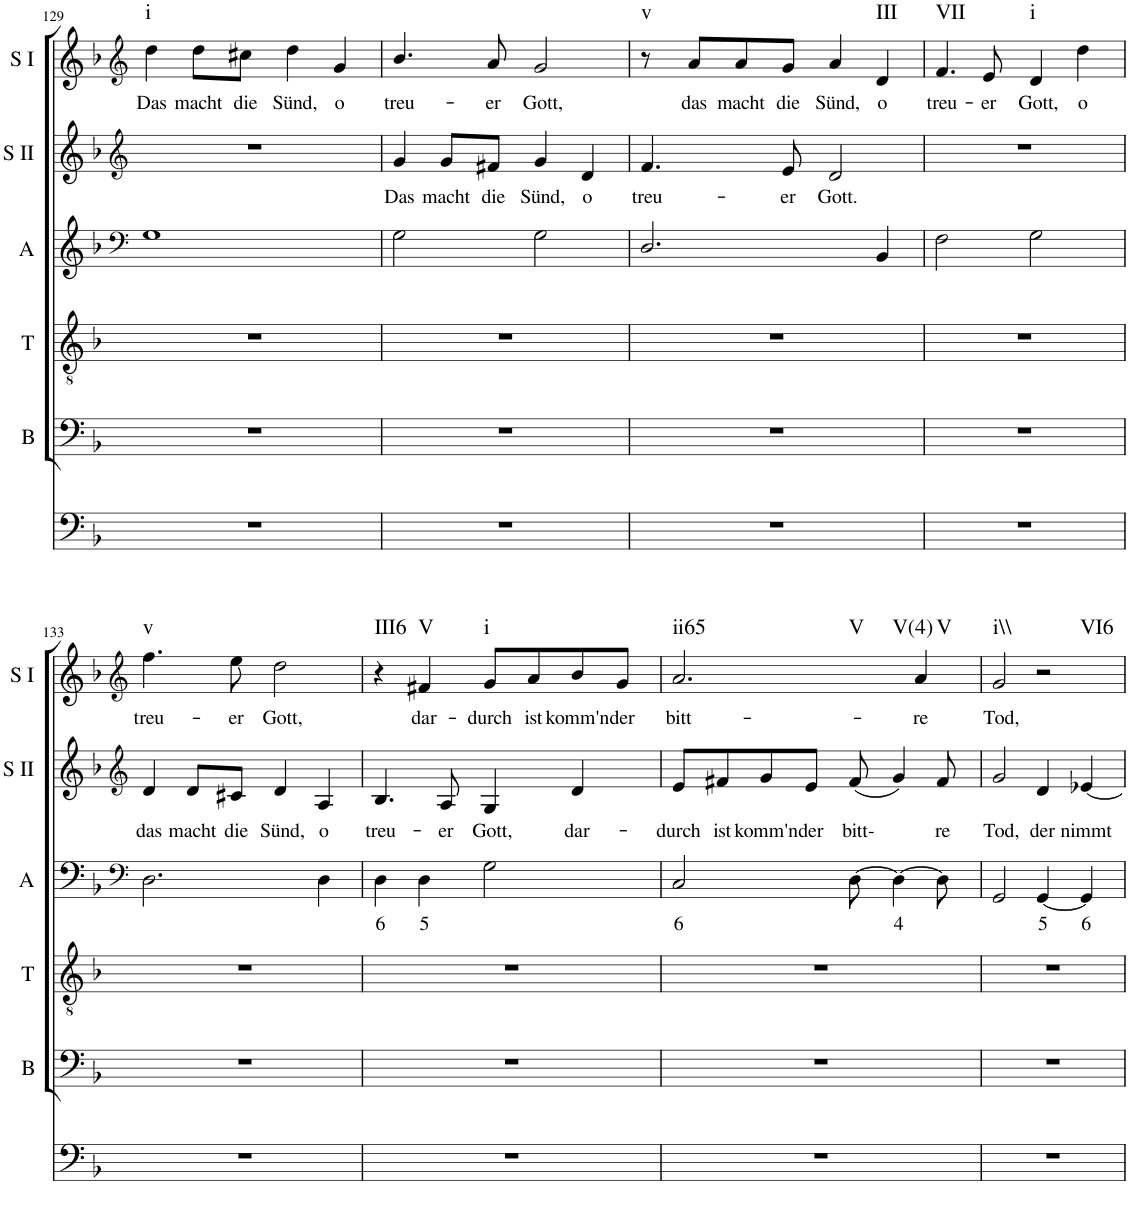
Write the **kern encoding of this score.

**kern	**kern	**kern	**kern	**text	**kern	**text	**kern	**text	**harte
*part6	*part5	*part4	*part3	*part3	*part2	*part2	*part1	*part1	*part1
*staff6	*staff5	*staff4	*staff3	*staff3	*staff2	*staff2	*staff1	*staff1	*
*I"Continuo	*I"Bass	*I"Tenor	*I"Alto	*	*I"Soprano II	*	*I"Soprano I	*	*
*	*I'B	*I'T	*I'A	*	*I'S II	*	*I'S I	*	*
!!LO:PB:g=z
*clefF4	*clefF4	*clefGv2	*clefF4	*	*clefG2	*	*clefG2	*	*
*k[b-]	*k[b-]	*k[b-]	*k[b-]	*	*k[b-]	*	*k[b-]	*	*
*M4/4	*M4/4	*M4/4	*M4/4	*	*M4/4	*	*M4/4	*	*
=129	=129	=129	=129	=129	=129	=129	=129	=129	=129
!	!	!	!	!	!	!	!	!LO:LY:b	!LO:H:kt=i
1r	1r	1r	1G	.	1r	.	4dd\	Das	N
!	!	!	!	!	!	!	!	!LO:LY:b	!
.	.	.	.	.	.	.	8dd\L	macht	.
!	!	!	!	!	!	!	!	!LO:LY:b	!
.	.	.	.	.	.	.	8cc#X\J	die	.
!	!	!	!	!	!	!	!	!LO:LY:b	!
.	.	.	.	.	.	.	4dd\	Sünd,	.
!	!	!	!	!	!	!	!	!LO:LY:b	!
.	.	.	.	.	.	.	4g/	o	.
=130	=130	=130	=130	=130	=130	=130	=130	=130	=130
!	!	!	!	!	!	!LO:LY:b	!	!LO:LY:b	!
1r	1r	1r	2G\	.	4g/	Das	4.b-/	treu-	.
!	!	!	!	!	!	!LO:LY:b	!	!	!
.	.	.	.	.	8g/L	macht	.	.	.
!	!	!	!	!	!	!LO:LY:b	!	!LO:LY:b	!
.	.	.	.	.	8f#X/J	die	8a/	er	.
!	!	!	!	!	!	!LO:LY:b	!	!LO:LY:b	!
.	.	.	2G\	.	4g/	Sünd,	2g/	Gott,	.
!	!	!	!	!	!	!LO:LY:b	!	!	!
.	.	.	.	.	4d/	o	.	.	.
=131	=131	=131	=131	=131	=131	=131	=131	=131	=131
!	!	!	!	!	!	!LO:LY:b	!	!	!LO:H:kt=v
1r	1r	1r	2.D/	.	4.f/	treu-	8r	.	N
!	!	!	!	!	!	!	!	!LO:LY:b	!
.	.	.	.	.	.	.	8a/L	das	.
!	!	!	!	!	!	!	!	!LO:LY:b	!
.	.	.	.	.	.	.	8a/	macht	.
!	!	!	!	!	!	!LO:LY:b	!	!LO:LY:b	!
.	.	.	.	.	8e/	er	8g/J	die	.
!	!	!	!	!	!	!LO:LY:b	!	!LO:LY:b	!
.	.	.	.	.	2d/	Gott.	4a/	Sünd,	.
!	!	!	!	!	!	!	!	!LO:LY:b	!LO:H:kt=III
.	.	.	4BB-/	.	.	.	4d/	o	N
=132	=132	=132	=132	=132	=132	=132	=132	=132	=132
!	!	!	!	!	!	!	!	!LO:LY:b	!LO:H:kt=VII
1r	1r	1r	2F\	.	1r	.	4.f/	treu-	N
!	!	!	!	!	!	!	!	!LO:LY:b	!
.	.	.	.	.	.	.	8e/	er	.
!	!	!	!	!	!	!	!	!LO:LY:b	!LO:H:kt=i
.	.	.	2G\	.	.	.	4d/	Gott,	N
!	!	!	!	!	!	!	!	!LO:LY:b	!
.	.	.	.	.	.	.	4dd\	o	.
!!LO:LB:g=z
=133	=133	=133	=133	=133	=133	=133	=133	=133	=133
*	*	*	*clefF4	*	*clefG2	*	*clefG2	*	*
!	!	!	!	!	!	!LO:LY:b	!	!LO:LY:b	!LO:H:kt=v
1r	1r	1r	2.D\	.	4d/	das	4.ff\	treu-	N
!	!	!	!	!	!	!LO:LY:b	!	!	!
.	.	.	.	.	8d/L	macht	.	.	.
!	!	!	!	!	!	!LO:LY:b	!	!LO:LY:b	!
.	.	.	.	.	8c#X/J	die	8ee\	er	.
!	!	!	!	!	!	!LO:LY:b	!	!LO:LY:b	!
.	.	.	.	.	4d/	Sünd,	2dd\	Gott,	.
!	!	!	!	!	!	!LO:LY:b	!	!	!
.	.	.	4D\	.	4A/	o	.	.	.
=134	=134	=134	=134	=134	=134	=134	=134	=134	=134
!	!	!	!	!LO:LY:b	!	!LO:LY:b	!	!	!LO:H:kt=III6
1r	1r	1r	4D\	6	4.B-/	treu-	4r	.	N
!	!	!	!	!LO:LY:b	!	!	!	!LO:LY:b	!LO:H:kt=V
.	.	.	4D\	5	.	.	4f#X/	dar-	N
!	!	!	!	!	!	!LO:LY:b	!	!	!
.	.	.	.	.	8A/	er	.	.	.
!	!	!	!	!	!	!LO:LY:b	!	!LO:LY:b	!LO:H:kt=i
.	.	.	2G\	.	4G/	Gott,	8g/L	durch	N
!	!	!	!	!	!	!	!	!LO:LY:b	!
.	.	.	.	.	.	.	8a/	ist	.
!	!	!	!	!	!	!LO:LY:b	!	!LO:LY:b	!
.	.	.	.	.	4d/	dar-	8b-/	komm'n	.
!	!	!	!	!	!	!	!	!LO:LY:b	!
.	.	.	.	.	.	.	8g/J	der	.
=135	=135	=135	=135	=135	=135	=135	=135	=135	=135
!	!	!	!	!LO:LY:b	!	!LO:LY:b	!	!LO:LY:b	!LO:H:n=1:kt=ii65
!	!	!	!	!	!	!	!	!	!LO:H:n=2:kt=V
!	!	!	!	!	!	!	!	!	!LO:H:n=3:kt=V(4)
1r	1r	1r	2C/	6	8e/L	durch	2.a/	bitt-	N N N
!	!	!	!	!	!	!LO:LY:b	!	!	!
.	.	.	.	.	8f#X/	ist	.	.	.
!	!	!	!	!	!	!LO:LY:b	!	!	!
.	.	.	.	.	8g/	komm'n	.	.	.
!	!	!	!	!	!	!LO:LY:b	!	!	!
.	.	.	.	.	8e/J	der	.	.	.
!	!	!	!	!	!	!LO:LY:b	!	!	!
.	.	.	[8D\	.	(8f#/	bitt-	.	.	.
!	!	!	!	!LO:LY:b	!	!	!	!	!
.	.	.	4D\_	4	4g/)	.	.	.	.
!	!	!	!	!	!	!	!	!LO:LY:b	!LO:H:kt=V
.	.	.	.	.	.	.	4a/	re	N
!	!	!	!	!	!	!LO:LY:b	!	!	!
.	.	.	8D\]	.	8f#/	re	.	.	.
=136	=136	=136	=136	=136	=136	=136	=136	=136	=136
!	!	!	!	!	!	!LO:LY:b	!	!LO:LY:b	!LO:H:kt=i\\
1r	1r	1r	2GG/	.	2g/	Tod,	2g/	Tod,	N
!	!	!	!	!LO:LY:b	!	!LO:LY:b	!	!	!LO:H:kt=VI6
.	.	.	[4GG/	5	4d/	der	2r	.	N
!	!	!	!	!LO:LY:b	!	!LO:LY:b	!	!	!
.	.	.	4GG/]	6	[4e-X/	nimmt	.	.	.
=	=	=	=	=	=	=	=	=	=
*-	*-	*-	*-	*-	*-	*-	*-	*-	*-
